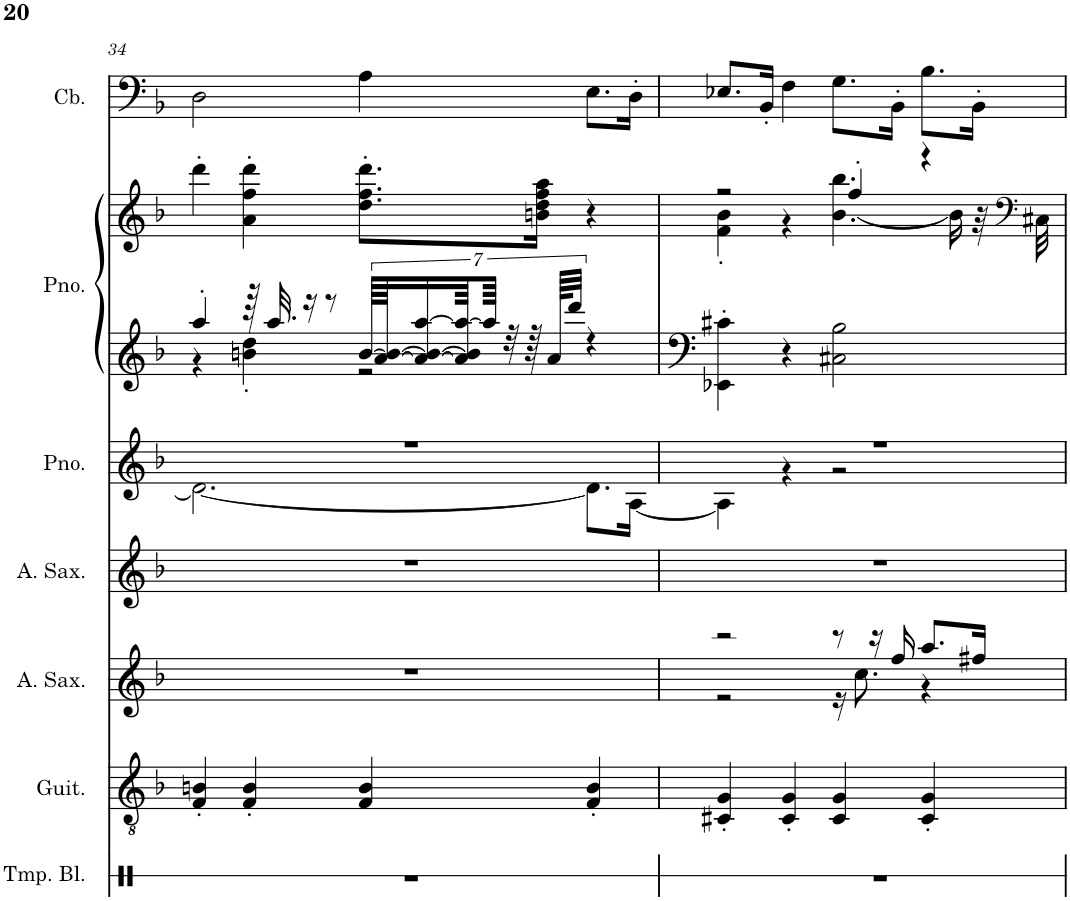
**kern	**kern	**kern	**kern	**kern	**kern	**kern	**kern
*part7	*part6	*part5	*part4	*part3	*part2	*part2	*part1
*staff8	*staff7	*staff6	*staff5	*staff4	*staff3	*staff2	*staff1
*I"Temple Blocks	*I"Classical Guitar, Guitar / Nylon guitar	*I"Alto Saxophone, 2nd Solo / Alto sax	*I"Alto Saxophone, 1st Solo / Alto sax	*I"Piano, Melody / Acoustic piano 1	*I"Piano, Piano / Acoustic paino 1	*	*I"Contrabass, Bass / Acoustic bass
*I'Tmp. Bl.	*I'Guit.	*I'A. Sax.	*I'A. Sax.	*I'Pno.	*I'Pno.	*	*I'Cb.
!!LO:PB:g=z
*clefX	*clefGv2	*clefG2	*clefG2	*clefG2	*clefG2	*clefG2	*clefF4
*	*	*Trd5c9	*Trd5c9	*	*	*	*Trd7c12
*k[]	*k[b-]	*k[b-]	*k[b-]	*k[b-]	*k[b-]	*k[b-]	*k[b-]
*M4/4	*M4/4	*M4/4	*M4/4	*M4/4	*M4/4	*M4/4	*M4/4
=34	=34	=34	=34	=34	=34	=34	=34
*	*	*	*	*^	*^	*	*
1r	4F/' 4Bn/'	1r	1r	1r	2.d\_	4aa'/	4r	4ddd'\	2D\
.	4F/' 4B/'	.	.	.	.	64r	4bn\' 4dd\'	4a\' 4ff\' 4ddd\'	.
.	.	.	.	.	.	32.aa/	.	.	.
.	.	.	.	.	.	16r	.	.	.
.	.	.	.	.	.	8r	.	.	.
.	4F/ 4B/	.	.	.	.	[56b/LLLL	2r	8.dd\' 8.ff\' 8.ddd\'L	4A\
.	.	.	.	.	.	[56a/ 56b/_JJ	.	.	.
.	.	.	.	.	.	14a/_ 14b/_ [14aa/	.	.	.
.	.	.	.	.	.	56a/] 56b/] 56aa/_LL	.	.	.
.	.	.	.	.	.	56aa/JJJJ]	.	.	.
.	.	.	.	.	.	28r	.	.	.
.	.	.	.	.	.	56r	.	.	.
.	.	.	.	.	.	.	.	16bn\ 16dd\ 16ff\ 16aa\Jk	.
.	.	.	.	.	.	56a/KLLL	.	.	.
.	.	.	.	.	.	28ddd/JJJ	.	.	.
.	4F/' 4B/'	.	.	.	8.d\L]	4r	.	4r	8.E\L
.	.	.	.	.	[16A\Jk	.	.	.	16D'\Jk
*	*	*	*	*	*	*v	*v	*	*
=35	=35	=35	=35	=35	=35	=35	=35	=35
*	*	*^	*	*	*	*	*^	*
1r	4C#X/' 4G/'	2r	2r	1r	1r	4A\]	4EE-X\' 4c#X\'	2r	4f\' 4b-\'	8.E-X/L
.	.	.	.	.	.	.	.	.	.	16BB-'/Jk
.	4C#/' 4G/'	.	.	.	.	4r	4r	.	4r	4F\
.	4C#/ 4G/	8r	16r	.	.	2r	2C#X\ 2B-\	4ff'/	[4.b-\ 4.bb-\	8.G\L
.	.	.	8.cc\	.	.	.	.	.	.	.
.	.	16r	.	.	.	.	.	.	.	.
.	.	16ff/	.	.	.	.	.	.	.	16BB-'\Jk
.	4C#/' 4G/'	8.aa/L	4r	.	.	.	.	4r	.	8.B-\L
.	.	.	.	.	.	.	.	.	16b-\]	.
.	.	16ff#X/Jk	.	.	.	.	.	.	32r	16BB-'\Jk
*	*	*	*	*	*	*	*	*clefF4	*	*
.	.	.	.	.	.	.	.	.	32C#X\	.
*	*	*v	*v	*	*v	*v	*	*v	*v	*
=	=	=	=	=	=	=	=
*-	*-	*-	*-	*-	*-	*-	*-
